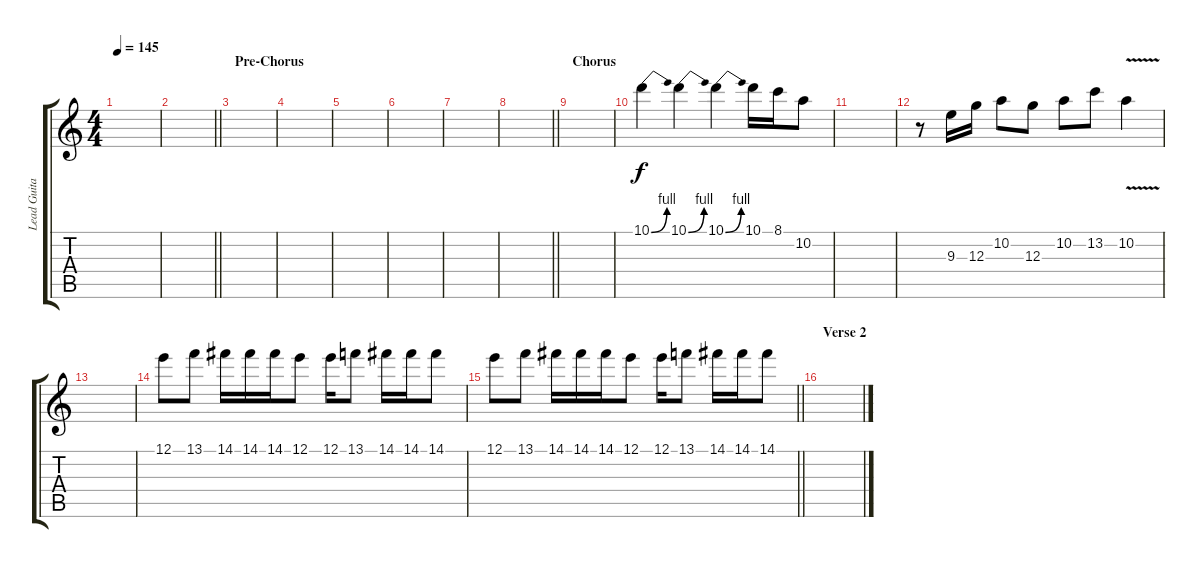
\track ("Lead Guitar" "Lead Guita") {instrument distortionguitar}
\staff {score tabs}
\tuning (E4 B3 G3 D3 A2 E2) {hide}
\ts (4 4)
\tempo 145
\clef g2
\ks c
|
\barLineRight lightlight
|
\section ("" "Pre-Chorus")
|
|
|
|
|
\barLineRight lightlight
|
\section ("" "Chorus")
|
10.1{be (bend 0 0 60 4)}.4 10.1{be (bend 0 0 60 4)}.4 10.1{be (bend 0 0 60 4)}.4 10.1.16 8.1.16 10.2.8 |
|
r.8 9.3.16 12.3.16 10.2.8 12.3.8 10.2.8 13.2.8 10.2{v}.4 |
|
12.1.8 13.1.8 14.1.16 14.1.16 14.1.16 12.1.8 12.1.16 13.1.8 14.1.16 14.1.16 14.1.8 |
\barLineRight lightlight
12.1.8 13.1.8 14.1.16 14.1.16 14.1.16 12.1.8 12.1.16 13.1.8 14.1.16 14.1.16 14.1.8 |
\section ("" "Verse 2")
